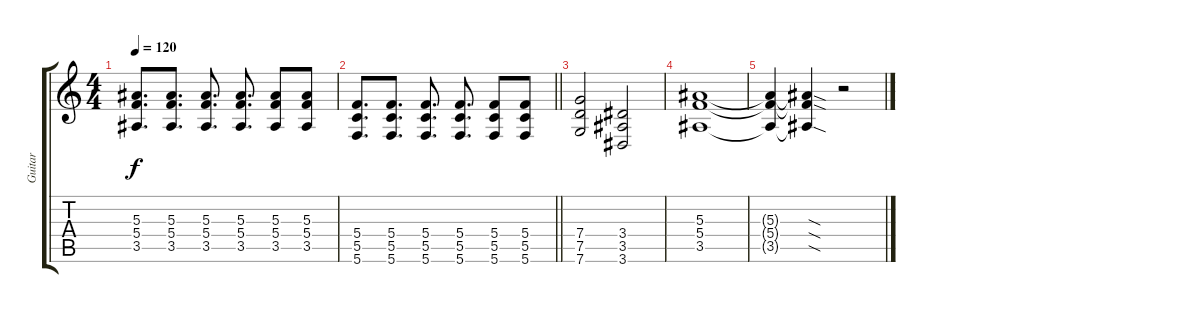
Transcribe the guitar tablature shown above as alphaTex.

\track ("Guitar" "Guitar") {instrument distortionguitar}
\staff {score tabs}
\tuning (D4 A3 F3 C3 G2 C2) {hide}
\ts (4 4)
\tempo 120
\clef g2
\ks c
(5.3 5.4 3.5).8{d dy f} (5.3 5.4 3.5).8{d} (5.3 5.4 3.5).8{d} (5.3 5.4 3.5).8{d} (5.3 5.4 3.5).8 (5.3 5.4 3.5).8 |
\barLineRight lightlight
(5.4 5.5 5.6).8{d} (5.4 5.5 5.6).8{d} (5.4 5.5 5.6).8{d} (5.4 5.5 5.6).8{d} (5.4 5.5 5.6).8 (5.4 5.5 5.6).8 |
\section ("" " ")
(7.4 7.5 7.6).2 (3.4 3.5 3.6).2 |
(5.3 5.4 3.5).1 |
(5.3{t} 5.4{t} 3.5{t}).4 (5.3{sod t} 5.4{sod t} 3.5{sod t}).4 r.2
